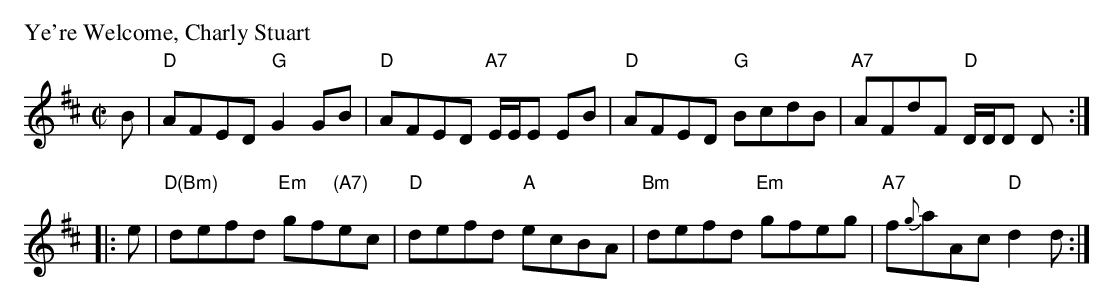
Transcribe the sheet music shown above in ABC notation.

X:1
P: Ye're Welcome, Charly Stuart
M: C|
L: 1/8
K: D
   B | "D"AFED "G"G2GB | "D"AFED "A7"E/E/E EB | "D"AFED "G"BcdB | "A7"AFdF "D"D/D/D D :|
|: e | "D(Bm)"defd "Em"gf"(A7)"ec | "D"defd "A"ecBA | "Bm"defd "Em"gfeg | "A7"f{g}aAc "D"d2d :|
